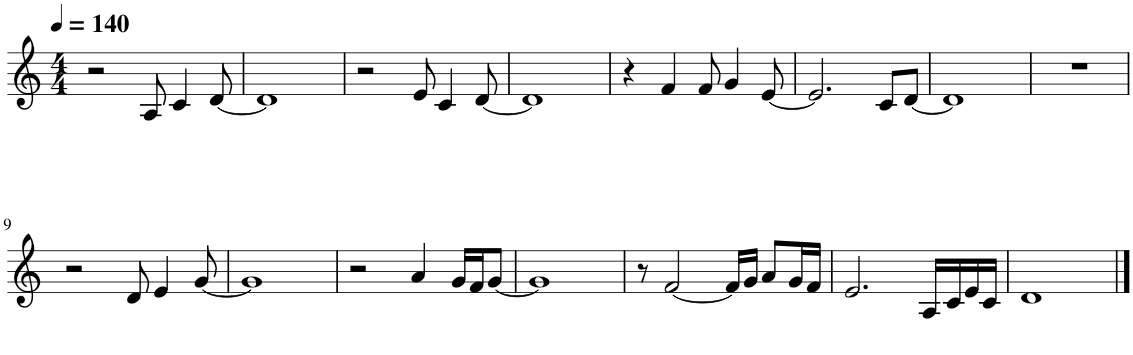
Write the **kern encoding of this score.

**kern
*part1
*staff1
*I"ピアノ, 051d_m
*clefG2
*k[]
*M4/4
*MM140
=1
2r
8A/
4c/
[8d/
=2
1d]
=3
2r
8e/
4c/
[8d/
=4
1d]
=5
4r
4f/
8f/
4g/
[8e/
=6
2.e/]
8c/L
[8d/J
=7
1d]
=8
1r
!!LO:LB:g=z
=9
2r
8d/
4e/
[8g/
=10
1g]
=11
2r
4a/
16g/LL
16f/J
[8g/J
=12
1g]
=13
8r
[2f/
16f/LL]
16g/JJ
8a/L
16g/L
16f/JJ
=14
2.e/
16A/LL
16c/
16e/
16c/JJ
=15
1d
==
*-
